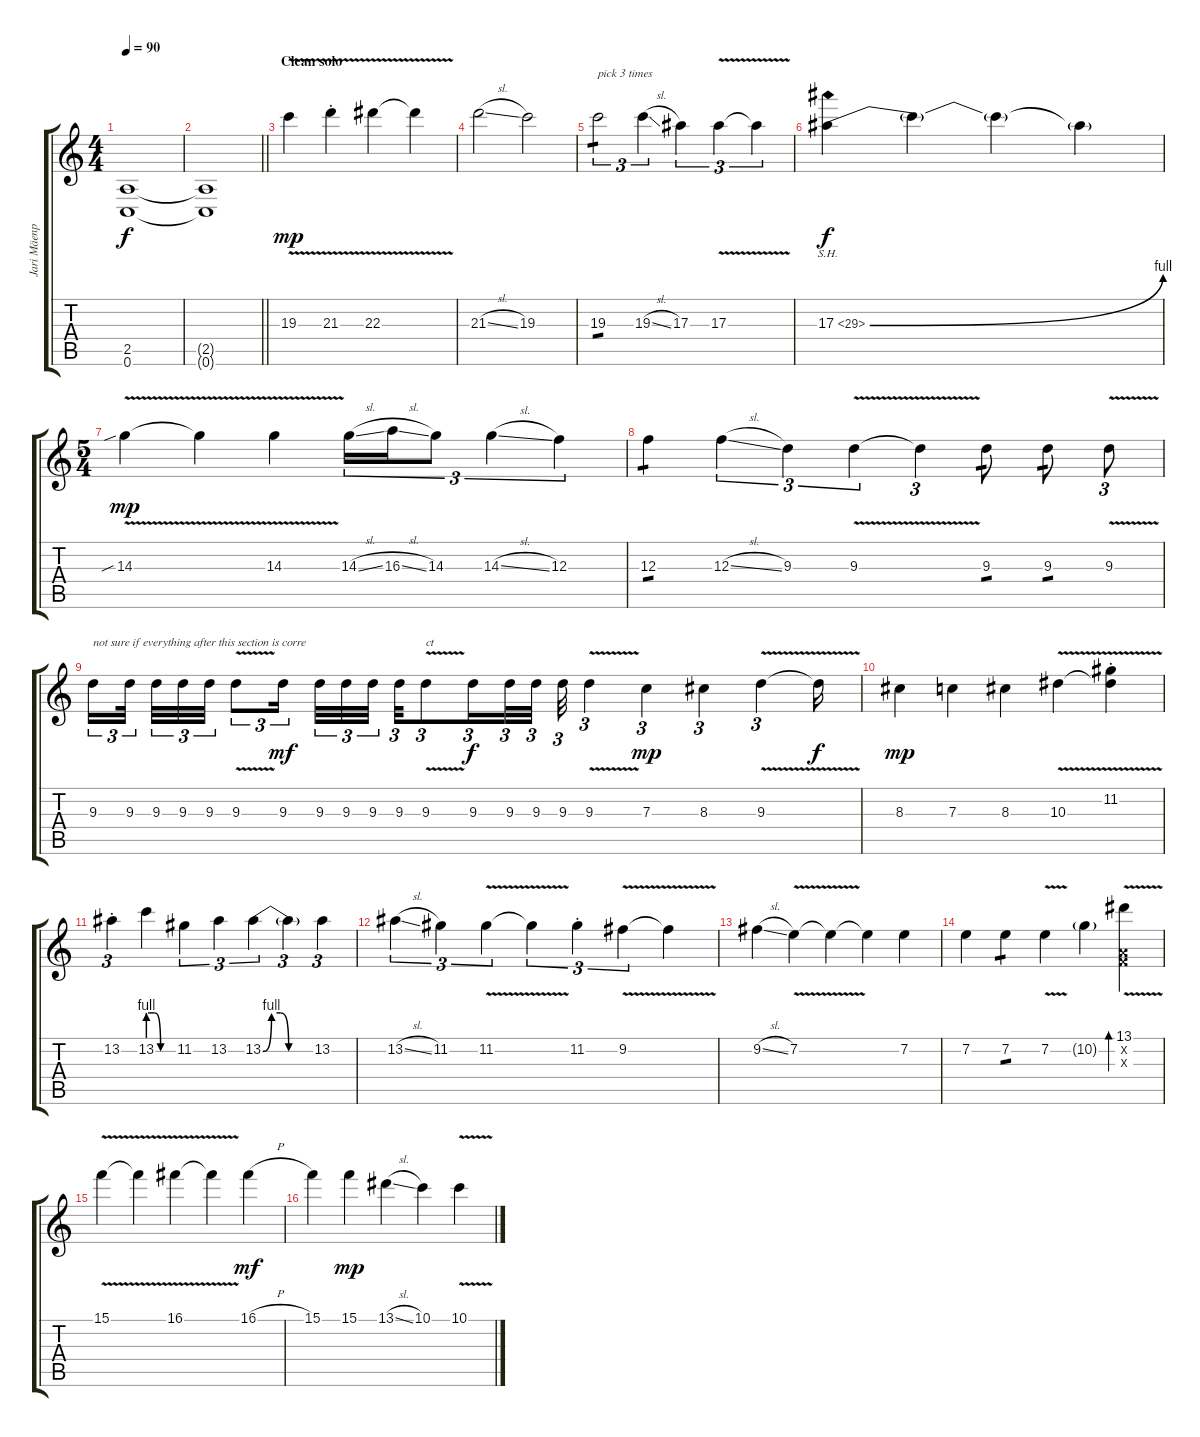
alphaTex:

\track ("Jari Mäenpää" "Jari Mäenp") {instrument distortionguitar}
\staff {score tabs}
\tuning (D4 A3 F3 C3 G2 C2) {hide}
\ts (4 4)
\tempo 90
\clef g2
\ks c
(2.5{t} 0.6{t}).1{dy f} |
\barLineRight lightlight
(2.5{t} 0.6{t}).1 |
\section ("" "Clean solo")
19.3{v}.4{dy mp volume 16 instrument electricguitarjazz} 21.3{v st}.4 22.3{v}.4 22.3{t}.4 |
21.3{sl}.2 19.3.2 |
19.3.2{tu (3 2) txt "pick 3 times" tp 1} 19.3{sl}.4{tu (3 2)} 17.3.4{tu (3 2)} 17.3{v}.4{tu (3 2)} 17.3{t}.4{tu (3 2)} |
17.3{be (bend 0 0 60 4) sh 12}.4{dy f} 17.3{t}.4 17.3{t}.4 17.3{t}.4 |
\ts (5 4)
14.3{v sib}.4{dy mp} 14.3{t}.4 14.3{v}.4 14.3{sl}.16{tu (3 2)} 16.3{sl}.16{tu (3 2)} 14.3.8{tu (3 2)} 14.3{sl}.4{tu (3 2)} 12.3.4{tu (3 2)} |
12.3.4{tp 1} 12.3{sl}.4{tu (3 2)} 9.3.4{tu (3 2)} 9.3{v}.4{tu (3 2)} 9.3{t}.4{tu (3 2)} 9.3.8{tp 1} 9.3.8{tp 1} 9.3{v}.8{tu (3 2)} |
9.3.16{tu (3 2) txt "not sure if everything after this section is corre"} 9.3.32{tu (3 2) beam splitsecondary} 9.3.32{tu (3 2)} 9.3.32{tu (3 2)} 9.3.32{tu (3 2)} 9.3{v}.8{tu (3 2)} 9.3.16{tu (3 2) dy mf} 9.3.32{tu (3 2)} 9.3.32{tu (3 2)} 9.3.32{tu (3 2) beam splitsecondary} 9.3.32{tu (3 2)} 9.3{v}.8{tu (3 2) txt "ct"} 9.3.16{tu (3 2) dy f} 9.3.32{tu (3 2)} 9.3.32{tu (3 2)} 9.3.32{tu (3 2)} 9.3{v}.4{tu (3 2)} 7.3.4{tu (3 2) dy mp} 8.3.4{tu (3 2)} 9.3{v}.4{tu (3 2)} 9.3{t}.16{dy f} |
8.3.4{dy mp} 7.3.4 8.3.4 10.3{v}.4 (11.2{st} 10.3{t}).4 |
13.2{st}.4{tu (3 2)} 13.2{be (custom 0 4 15 4 30 0 60 0)}.4 11.2.4{tu (3 2)} 13.2.4{tu (3 2)} 13.2{be (custom 0 0 10 4 20 4 30 0 60 0)}.4{tu (3 2)} 13.2{t}.4{tu (3 2)} 13.2.4{tu (3 2)} |
13.2{sl}.4{tu (3 2)} 11.2.4{tu (3 2)} 11.2{v}.4{tu (3 2)} 11.2{t}.4{tu (3 2)} 11.2{st}.4{tu (3 2)} 9.2{v}.4{tu (3 2)} 9.2{t}.4 |
9.2{sl}.4 7.2{v}.4 7.2{t}.4 7.2{t}.4 7.2.4 |
7.2.4 7.2.4{tp 1} 7.2{v}.4 10.2{g}.4 (13.1{v} 0.2{x} 0.3{x}).4{bd 120} |
15.1{v}.4 15.1{t}.4 16.1{v}.4 16.1{t}.4 16.1{h}.4{dy mf} |
15.1.4 15.1.4{dy mp} 13.1{sl}.4 10.1.4 10.1{v}.4
